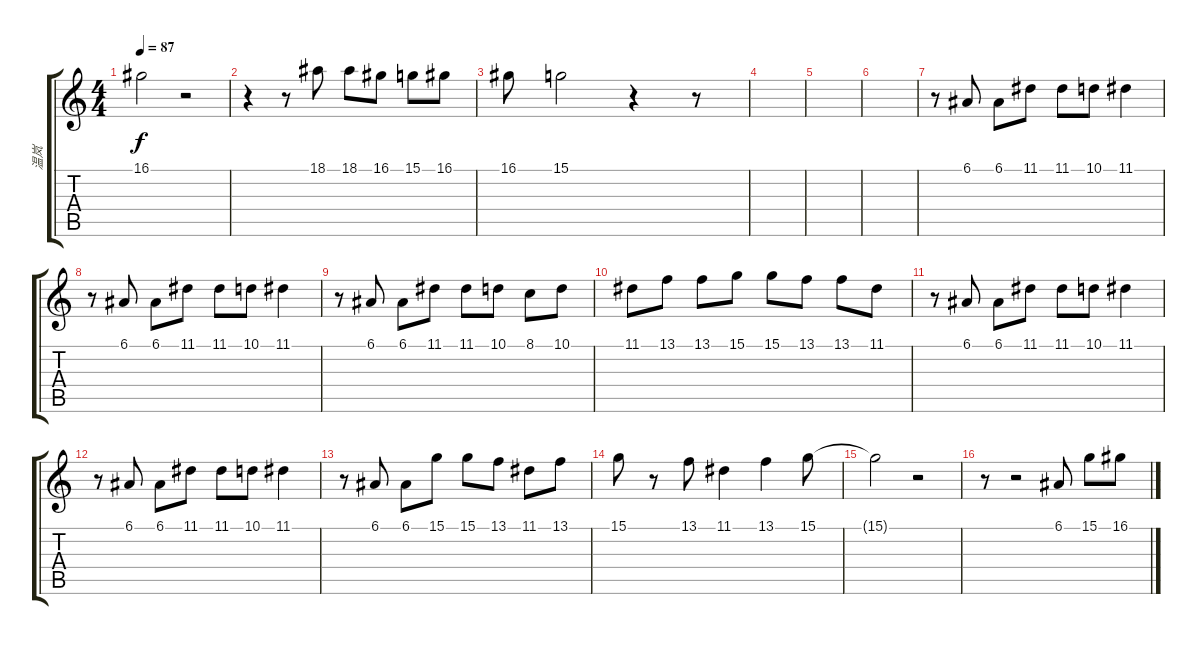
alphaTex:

\track ("温岚" "温岚") {instrument cello}
\staff {score tabs}
\tuning (E4 B3 G3 D3 A2 E2) {hide}
\ts (4 4)
\tempo 87
\clef g2
\ks c
16.1{t}.2{dy f} r.2 |
r.4 r.8 18.1.8 18.1.8 16.1.8 15.1.8 16.1.8 |
16.1.8 15.1.2 r.4 r.8 |
|
|
|
r.8 6.1.8 6.1.8 11.1.8 11.1.8 10.1.8 11.1.4 |
r.8 6.1.8 6.1.8 11.1.8 11.1.8 10.1.8 11.1.4 |
r.8 6.1.8 6.1.8 11.1.8 11.1.8 10.1.8 8.1.8 10.1.8 |
11.1.8 13.1.8 13.1.8 15.1.8 15.1.8 13.1.8 13.1.8 11.1.8 |
r.8 6.1.8 6.1.8 11.1.8 11.1.8 10.1.8 11.1.4 |
r.8 6.1.8 6.1.8 11.1.8 11.1.8 10.1.8 11.1.4 |
r.8 6.1.8 6.1.8 15.1.8 15.1.8 13.1.8 11.1.8 13.1.8 |
15.1.8 r.8 13.1.8 11.1.4 13.1.4 15.1.8 |
15.1{t}.2 r.2 |
r.8 r.2 6.1.8 15.1.8 16.1.8
